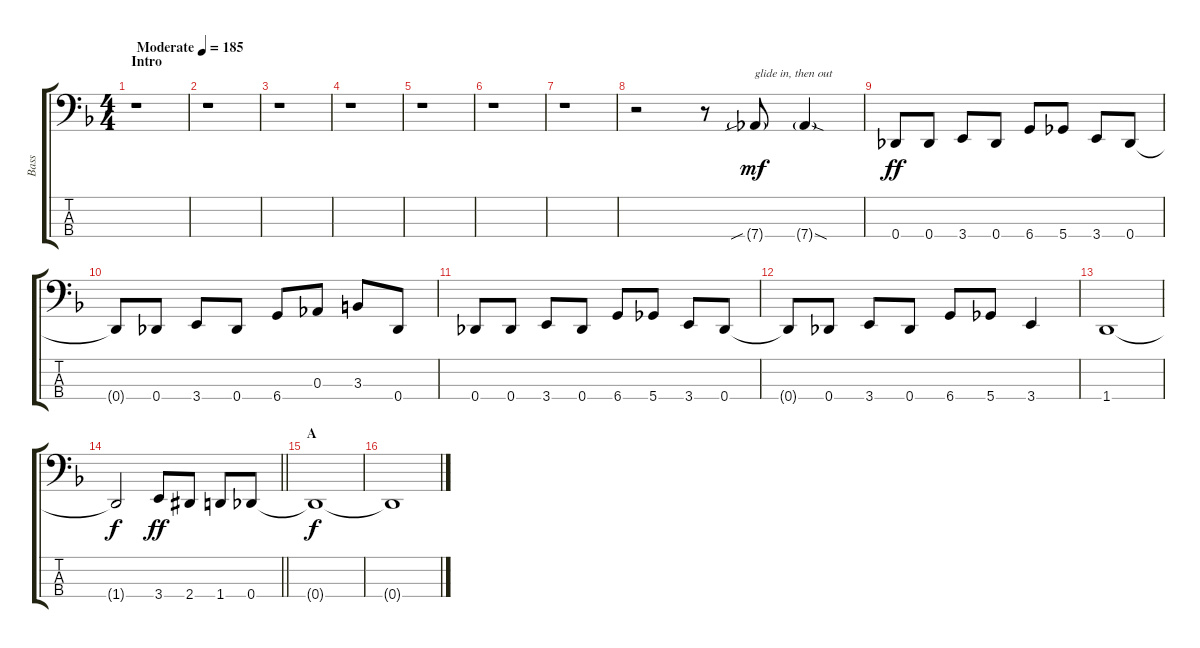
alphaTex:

\track ("Bass" "Bass") {instrument electricbasspick}
\staff {score tabs}
\tuning (Gb2 Db2 Ab1 Db1) {hide}
\ts (4 4)
\section ("" "Intro")
\tempo (185 "Moderate")
\clef f4
\ks f
r.1{dy mf instrument electricbasspick} |
r.1 |
r.1 |
r.1 |
r.1 |
r.1 |
r.1 |
r.2 r.8 7.4{sib g}.8{txt "glide in, then out"} 7.4{sod g}.4 |
0.4.8{dy ff} 0.4.8 3.4.8 0.4.8 6.4.8 5.4.8 3.4.8 0.4.8 |
0.4{t}.8 0.4.8 3.4.8 0.4.8 6.4.8 0.3.8 3.3.8 0.4.8 |
0.4.8 0.4.8 3.4.8 0.4.8 6.4.8 5.4.8 3.4.8 0.4.8 |
0.4{t}.8 0.4.8 3.4.8 0.4.8 6.4.8 5.4.8 3.4.4 |
1.4.1 |
\barLineRight lightlight
1.4{t}.2{dy f} 3.4.8{dy ff} 2.4{acc #}.8 1.4.8 0.4.8 |
\section ("" "A")
0.4{t}.1{dy f} |
0.4{t}.1
